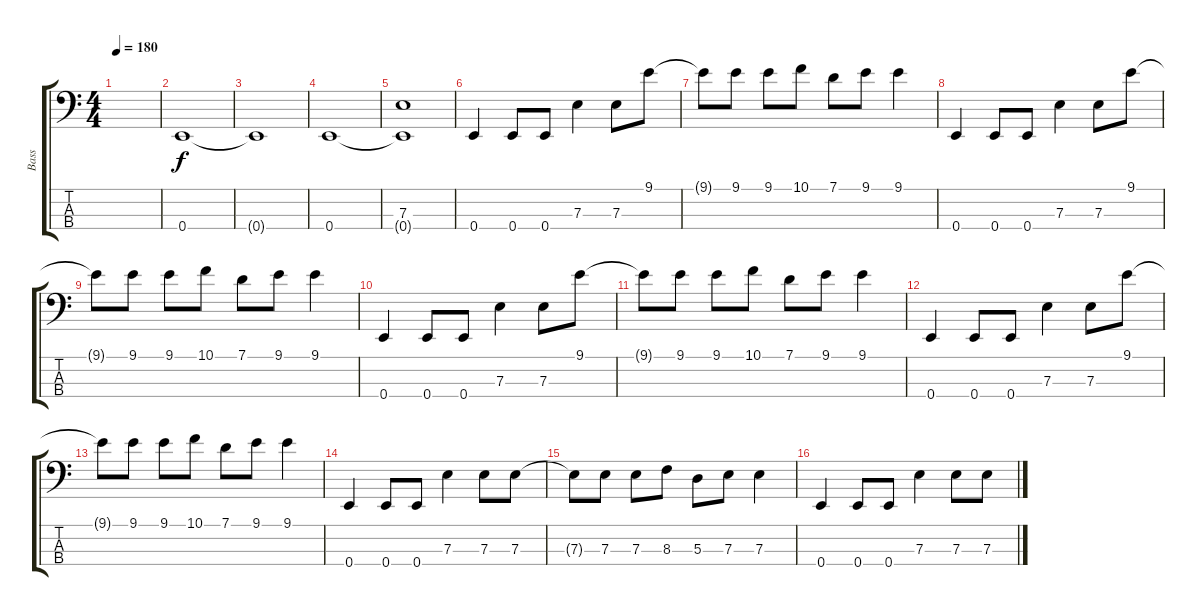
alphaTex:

\track ("Bass" "Bass") {instrument electricbassfinger}
\staff {score tabs}
\tuning (G2 D2 A1 E1) {hide}
\ts (4 4)
\tempo 180
\clef f4
\ks c
|
0.4.1 |
0.4{t}.1 |
0.4.1 |
(7.3 0.4{t}).1 |
0.4.4 0.4.8 0.4.8 7.3.4 7.3.8 9.1.8 |
9.1{t}.8 9.1.8 9.1.8 10.1.8 7.1.8 9.1.8 9.1.4 |
0.4.4 0.4.8 0.4.8 7.3.4 7.3.8 9.1.8 |
9.1{t}.8 9.1.8 9.1.8 10.1.8 7.1.8 9.1.8 9.1.4 |
0.4.4 0.4.8 0.4.8 7.3.4 7.3.8 9.1.8 |
9.1{t}.8 9.1.8 9.1.8 10.1.8 7.1.8 9.1.8 9.1.4 |
0.4.4 0.4.8 0.4.8 7.3.4 7.3.8 9.1.8 |
9.1{t}.8 9.1.8 9.1.8 10.1.8 7.1.8 9.1.8 9.1.4 |
0.4.4 0.4.8 0.4.8 7.3.4 7.3.8 7.3.8 |
7.3{t}.8 7.3.8 7.3.8 8.3.8 5.3.8 7.3.8 7.3.4 |
0.4.4 0.4.8 0.4.8 7.3.4 7.3.8 7.3.8
